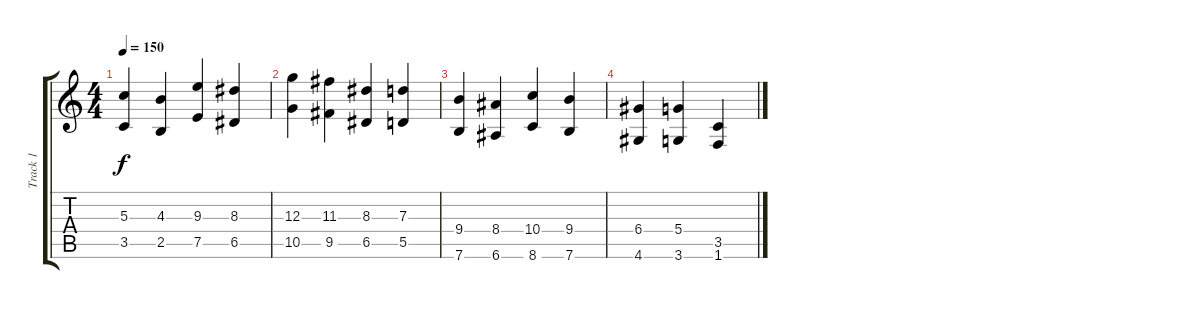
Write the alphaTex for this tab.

\track ("Track 1" "Track 1") {instrument distortionguitar}
\staff {score tabs}
\tuning (E4 B3 G3 D3 A2 E2) {hide}
\ts (4 4)
\tempo 150
\clef g2
\ks c
(5.3 3.5).4{dy f} (4.3 2.5).4 (9.3 7.5).4 (8.3 6.5).4 |
(12.3 10.5).4 (11.3 9.5).4 (8.3 6.5).4 (7.3 5.5).4 |
(9.4 7.6).4 (8.4 6.6).4 (10.4 8.6).4 (9.4 7.6).4 |
(6.4 4.6).4 (5.4 3.6).4 (3.5 1.6).4
